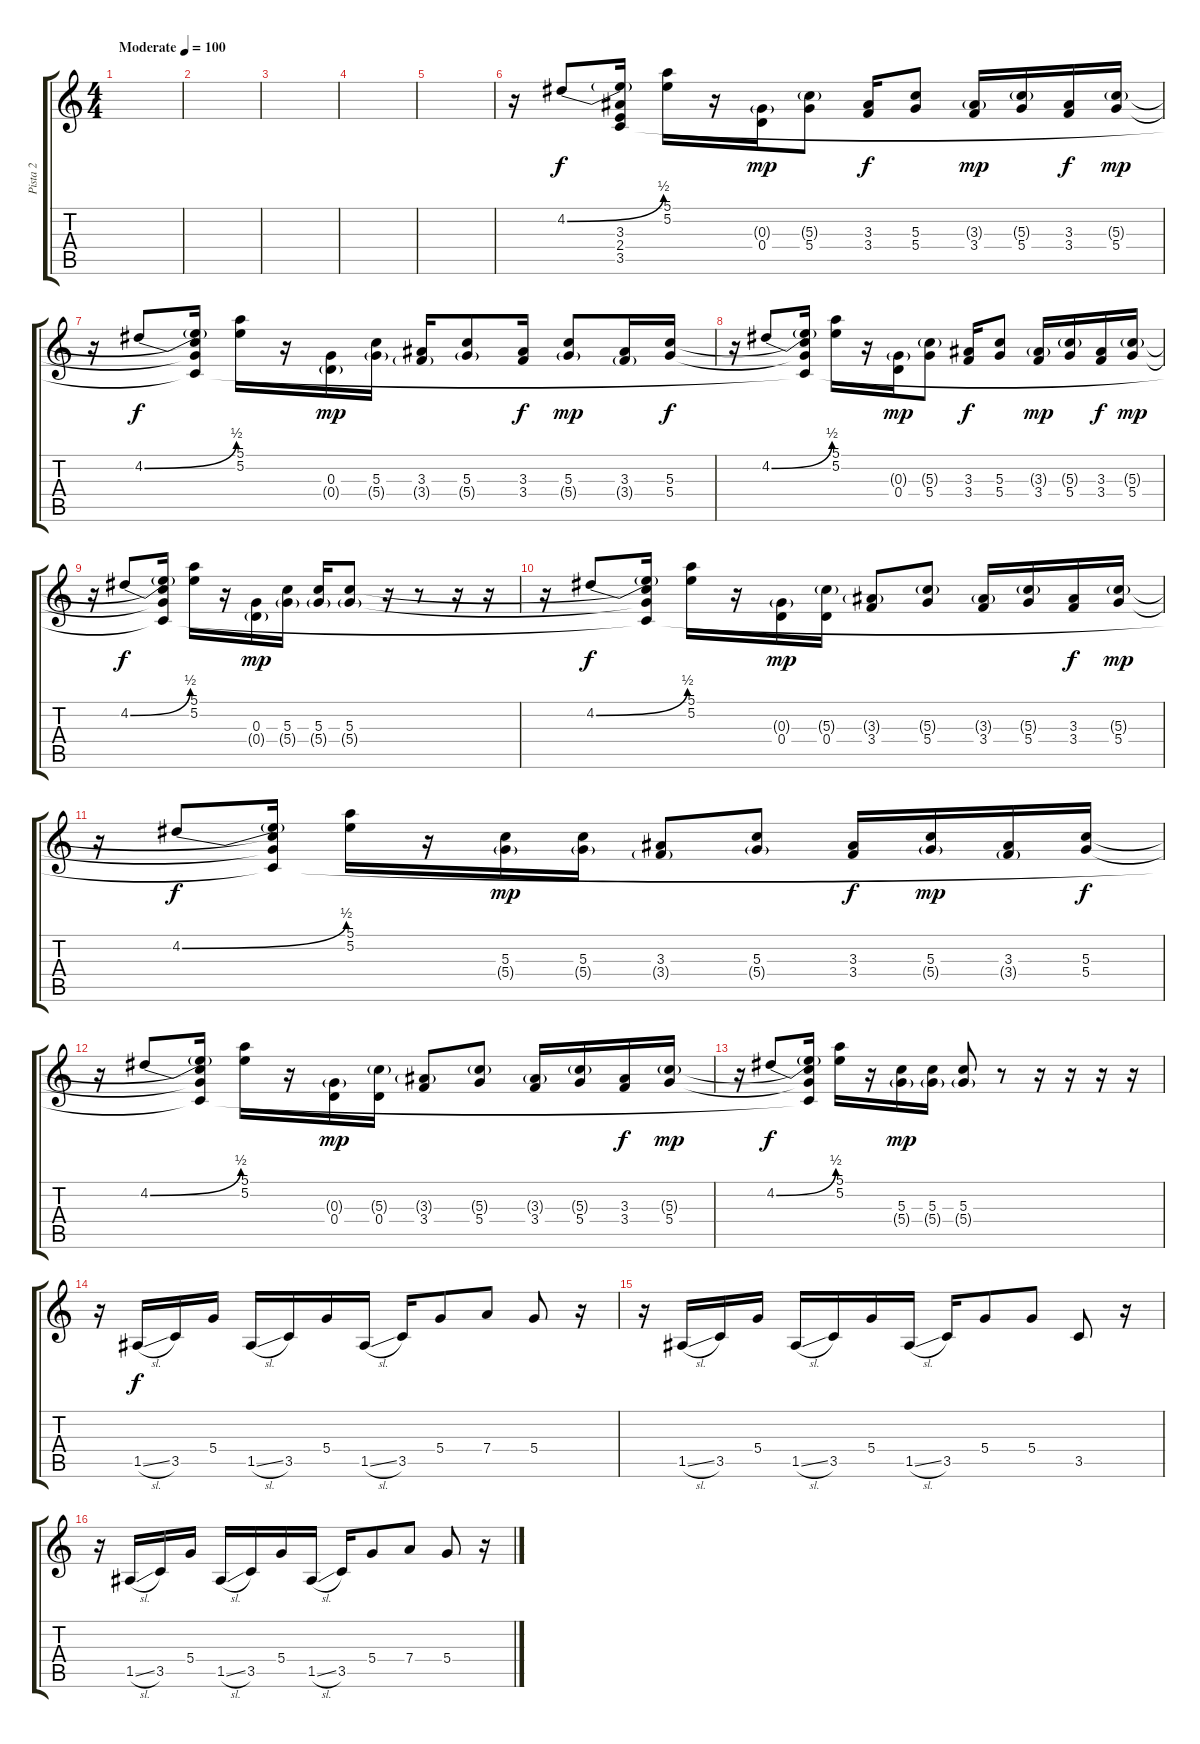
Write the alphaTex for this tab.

\track ("Pista 2" "Pista 2") {instrument electricguitarclean}
\staff {score tabs}
\tuning (E4 B3 G3 D3 A2 E2) {hide}
\ts (4 4)
\tempo (100 "Moderate")
\clef g2
\ks c
|
|
|
|
|
r.16 4.2{be (bend 0 0 60 2)}.8 (4.2{t} 3.3 2.4 3.5).16 (5.1 5.2).16 r.16 (0.3{g} 0.4).16{dy mp} (5.3{g} 5.4).8 (3.3 3.4).16{dy f} (5.3 5.4).8 (3.3{g} 3.4).16{dy mp} (5.3{g} 5.4).16 (3.3 3.4).16{dy f} (5.3{g} 5.4).16{dy mp} |
r.16 4.2{be (bend 0 0 60 2)}.8{dy f} (4.2{t} 5.3{t} 5.4{t} 3.5{t}).16 (5.1 5.2).16 r.16 (0.3 0.4{g}).16{dy mp} (5.3 5.4{g}).16 (3.3 3.4{g}).16 (5.3 5.4{g}).8 (3.3 3.4).16{dy f} (5.3 5.4{g}).8{dy mp} (3.3 3.4{g}).16 (5.3 5.4).16{dy f} |
r.16 4.2{be (bend 0 0 60 2)}.8 (4.2{t} 5.3{t} 5.4{t} 3.5{t}).16 (5.1 5.2).16 r.16 (0.3{g} 0.4).16{dy mp} (5.3{g} 5.4).8 (3.3 3.4).16{dy f} (5.3 5.4).8 (3.3{g} 3.4).16{dy mp} (5.3{g} 5.4).16 (3.3 3.4).16{dy f} (5.3{g} 5.4).16{dy mp} |
r.16 4.2{be (bend 0 0 60 2)}.8{dy f} (4.2{t} 5.3{t} 5.4{t} 3.5{t}).16 (5.1 5.2).16 r.16 (0.3 0.4{g}).16{dy mp} (5.3 5.4{g}).16 (5.3 5.4{g}).16 (5.3 5.4{g}).8 r.16 r.8 r.16 r.16 |
r.16 4.2{be (bend 0 0 60 2)}.8{dy f} (4.2{t} 5.3{t} 5.4{t} 3.5{t}).16 (5.1 5.2).16 r.16 (0.3{g} 0.4).16{dy mp} (5.3{g} 0.4).16 (3.3{g} 3.4).8 (5.3{g} 5.4).8 (3.3{g} 3.4).16 (5.3{g} 5.4).16 (3.3 3.4).16{dy f} (5.3{g} 5.4).16{dy mp} |
r.16 4.2{be (bend 0 0 60 2)}.8{dy f} (4.2{t} 5.3{t} 5.4{t} 3.5{t}).16 (5.1 5.2).16 r.16 (5.3 5.4{g}).16{dy mp} (5.3 5.4{g}).16 (3.3 3.4{g}).8 (5.3 5.4{g}).8 (3.3 3.4).16{dy f} (5.3 5.4{g}).16{dy mp} (3.3 3.4{g}).16 (5.3 5.4).16{dy f} |
r.16 4.2{be (bend 0 0 60 2)}.8 (4.2{t} 5.3{t} 5.4{t} 3.5{t}).16 (5.1 5.2).16 r.16 (0.3{g} 0.4).16{dy mp} (5.3{g} 0.4).16 (3.3{g} 3.4).8 (5.3{g} 5.4).8 (3.3{g} 3.4).16 (5.3{g} 5.4).16 (3.3 3.4).16{dy f} (5.3{g} 5.4).16{dy mp} |
r.16 4.2{be (bend 0 0 60 2)}.8{dy f} (4.2{t} 5.3{t} 5.4{t} 3.5{t}).16 (5.1 5.2).16 r.16 (5.3 5.4{g}).16{dy mp} (5.3 5.4{g}).16 (5.3 5.4{g}).8 r.8 r.16 r.16 r.16 r.16 |
r.16 1.5{sl}.16{dy f} 3.5.16 5.4.16 1.5{sl}.16 3.5.16 5.4.16 1.5{sl}.16 3.5.16 5.4.8 7.4.8 5.4.8 r.16 |
r.16 1.5{sl}.16 3.5.16 5.4.16 1.5{sl}.16 3.5.16 5.4.16 1.5{sl}.16 3.5.16 5.4.8 5.4.8 3.5.8 r.16 |
r.16 1.5{sl}.16 3.5.16 5.4.16 1.5{sl}.16 3.5.16 5.4.16 1.5{sl}.16 3.5.16 5.4.8 7.4.8 5.4.8 r.16
